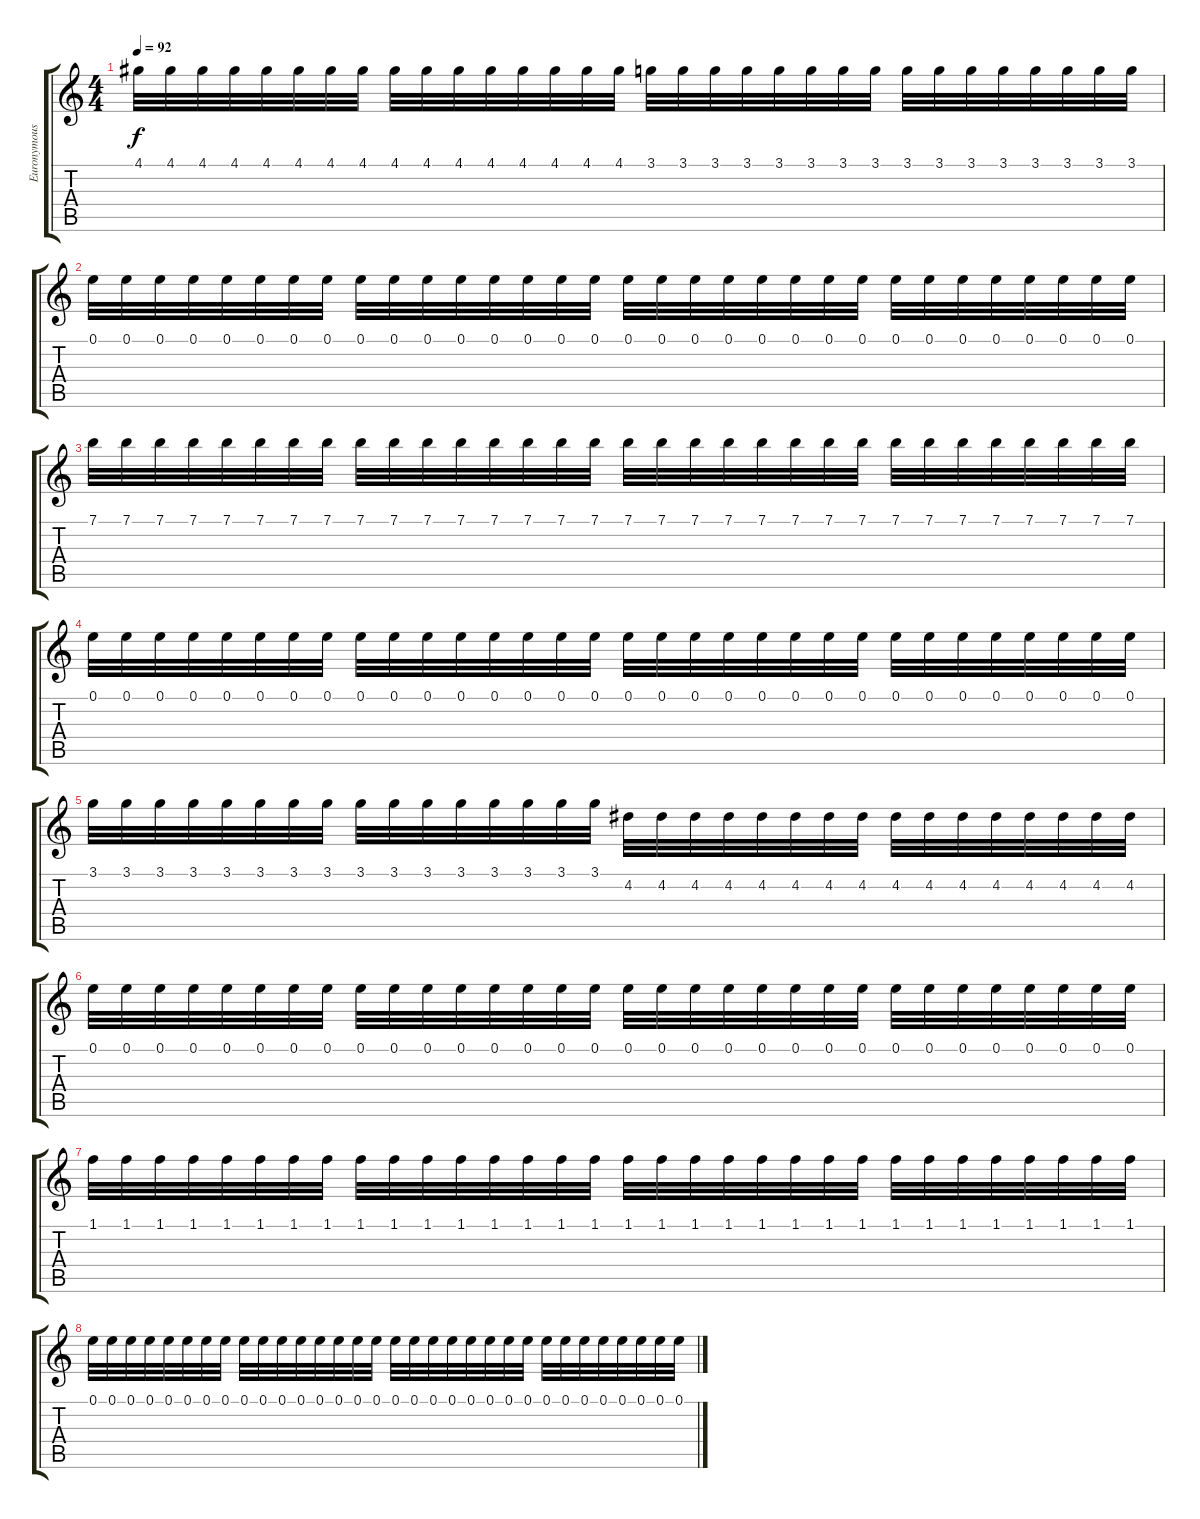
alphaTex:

\track ("Euronymous Lead" "Euronymous") {instrument distortionguitar}
\staff {score tabs}
\tuning (E4 B3 G3 D3 A2 E2) {hide}
\ts (4 4)
\tempo 92
\clef g2
\ks c
4.1.32{dy f} 4.1.32 4.1.32 4.1.32 4.1.32 4.1.32 4.1.32 4.1.32 4.1.32 4.1.32 4.1.32 4.1.32 4.1.32 4.1.32 4.1.32 4.1.32 3.1.32 3.1.32 3.1.32 3.1.32 3.1.32 3.1.32 3.1.32 3.1.32 3.1.32 3.1.32 3.1.32 3.1.32 3.1.32 3.1.32 3.1.32 3.1.32 |
0.1.32 0.1.32 0.1.32 0.1.32 0.1.32 0.1.32 0.1.32 0.1.32 0.1.32 0.1.32 0.1.32 0.1.32 0.1.32 0.1.32 0.1.32 0.1.32 0.1.32 0.1.32 0.1.32 0.1.32 0.1.32 0.1.32 0.1.32 0.1.32 0.1.32 0.1.32 0.1.32 0.1.32 0.1.32 0.1.32 0.1.32 0.1.32 |
7.1.32 7.1.32 7.1.32 7.1.32 7.1.32 7.1.32 7.1.32 7.1.32 7.1.32 7.1.32 7.1.32 7.1.32 7.1.32 7.1.32 7.1.32 7.1.32 7.1.32 7.1.32 7.1.32 7.1.32 7.1.32 7.1.32 7.1.32 7.1.32 7.1.32 7.1.32 7.1.32 7.1.32 7.1.32 7.1.32 7.1.32 7.1.32 |
0.1.32 0.1.32 0.1.32 0.1.32 0.1.32 0.1.32 0.1.32 0.1.32 0.1.32 0.1.32 0.1.32 0.1.32 0.1.32 0.1.32 0.1.32 0.1.32 0.1.32 0.1.32 0.1.32 0.1.32 0.1.32 0.1.32 0.1.32 0.1.32 0.1.32 0.1.32 0.1.32 0.1.32 0.1.32 0.1.32 0.1.32 0.1.32 |
3.1.32 3.1.32 3.1.32 3.1.32 3.1.32 3.1.32 3.1.32 3.1.32 3.1.32 3.1.32 3.1.32 3.1.32 3.1.32 3.1.32 3.1.32 3.1.32 4.2.32 4.2.32 4.2.32 4.2.32 4.2.32 4.2.32 4.2.32 4.2.32 4.2.32 4.2.32 4.2.32 4.2.32 4.2.32 4.2.32 4.2.32 4.2.32 |
0.1.32 0.1.32 0.1.32 0.1.32 0.1.32 0.1.32 0.1.32 0.1.32 0.1.32 0.1.32 0.1.32 0.1.32 0.1.32 0.1.32 0.1.32 0.1.32 0.1.32 0.1.32 0.1.32 0.1.32 0.1.32 0.1.32 0.1.32 0.1.32 0.1.32 0.1.32 0.1.32 0.1.32 0.1.32 0.1.32 0.1.32 0.1.32 |
1.1.32 1.1.32 1.1.32 1.1.32 1.1.32 1.1.32 1.1.32 1.1.32 1.1.32 1.1.32 1.1.32 1.1.32 1.1.32 1.1.32 1.1.32 1.1.32 1.1.32 1.1.32 1.1.32 1.1.32 1.1.32 1.1.32 1.1.32 1.1.32 1.1.32 1.1.32 1.1.32 1.1.32 1.1.32 1.1.32 1.1.32 1.1.32 |
0.1.32 0.1.32 0.1.32 0.1.32 0.1.32 0.1.32 0.1.32 0.1.32 0.1.32 0.1.32 0.1.32 0.1.32 0.1.32 0.1.32 0.1.32 0.1.32 0.1.32 0.1.32 0.1.32 0.1.32 0.1.32 0.1.32 0.1.32 0.1.32 0.1.32 0.1.32 0.1.32 0.1.32 0.1.32 0.1.32 0.1.32 0.1.32
